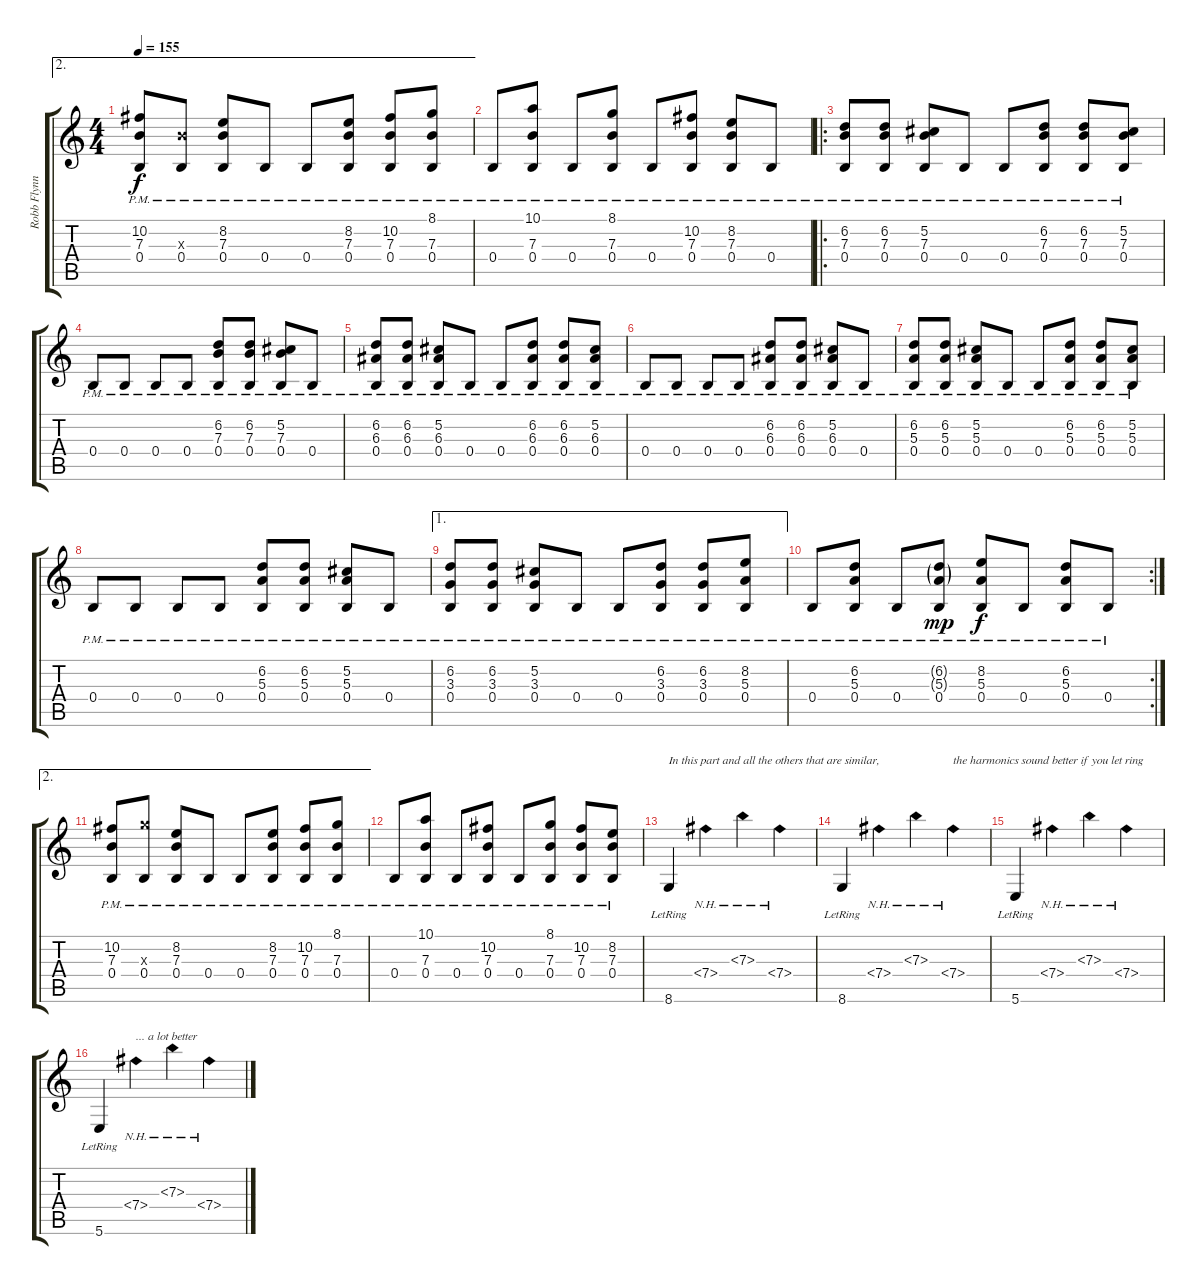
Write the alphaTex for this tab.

\track ("Robb Flynn (Rhythm guitar)" "Robb Flynn") {instrument acousticguitarsteel}
\staff {score tabs}
\tuning (B3 Ab3 E3 B2 Gb2 B1) {hide}
\ae 2
\ts (4 4)
\tempo 155
\clef g2
\ks c
(10.2 7.3 0.4{pm}).8{dy f} (7.3{x} 0.4{pm}).8 (8.2 7.3 0.4{pm}).8 0.4{pm}.8 0.4{pm}.8 (8.2 7.3 0.4{pm}).8 (10.2 7.3 0.4{pm}).8 (8.1 7.3 0.4{pm}).8 |
0.4{pm}.8 (10.1 7.3 0.4{pm}).8 0.4{pm}.8 (8.1 7.3 0.4{pm}).8 0.4{pm}.8 (10.2 7.3 0.4{pm}).8 (8.2 7.3 0.4{pm}).8 0.4{pm}.8 |
\ro
(6.2 7.3 0.4{pm}).8 (6.2 7.3 0.4{pm}).8 (5.2 7.3 0.4{pm}).8 0.4{pm}.8 0.4{pm}.8 (6.2 7.3 0.4{pm}).8 (6.2 7.3 0.4{pm}).8 (5.2 7.3 0.4{pm}).8 |
0.4{pm}.8 0.4{pm}.8 0.4{pm}.8 0.4{pm}.8 (6.2 7.3 0.4{pm}).8 (6.2 7.3 0.4{pm}).8 (5.2 7.3 0.4{pm}).8 0.4{pm}.8 |
(6.2 6.3 0.4{pm}).8 (6.2 6.3 0.4{pm}).8 (5.2 6.3 0.4{pm}).8 0.4{pm}.8 0.4{pm}.8 (6.2 6.3 0.4{pm}).8 (6.2 6.3 0.4{pm}).8 (5.2 6.3 0.4{pm}).8 |
0.4{pm}.8 0.4{pm}.8 0.4{pm}.8 0.4{pm}.8 (6.2 6.3 0.4{pm}).8 (6.2 6.3 0.4{pm}).8 (5.2 6.3 0.4{pm}).8 0.4{pm}.8 |
(6.2 5.3 0.4{pm}).8 (6.2 5.3 0.4{pm}).8 (5.2 5.3 0.4{pm}).8 0.4{pm}.8 0.4{pm}.8 (6.2 5.3 0.4{pm}).8 (6.2 5.3 0.4{pm}).8 (5.2 5.3 0.4{pm}).8 |
0.4{pm}.8 0.4{pm}.8 0.4{pm}.8 0.4{pm}.8 (6.2 5.3 0.4{pm}).8 (6.2 5.3 0.4{pm}).8 (5.2 5.3 0.4{pm}).8 0.4{pm}.8 |
\ae 1
(6.2 3.3 0.4{pm}).8 (6.2 3.3 0.4{pm}).8 (5.2 3.3 0.4{pm}).8 0.4{pm}.8 0.4{pm}.8 (6.2 3.3 0.4{pm}).8 (6.2 3.3 0.4{pm}).8 (8.2 5.3 0.4{pm}).8 |
\rc 2
0.4{pm}.8 (6.2 5.3 0.4{pm}).8 0.4{pm}.8 (6.2{g} 5.3{g} 0.4{pm}).8{dy mp} (8.2 5.3 0.4{pm}).8{dy f} 0.4{pm}.8 (6.2 5.3 0.4{pm}).8 0.4{pm}.8 |
\ae 2
(10.2 7.3 0.4{pm}).8 (15.3{x} 0.4{pm}).8 (8.2 7.3 0.4{pm}).8 0.4{pm}.8 0.4{pm}.8 (8.2 7.3 0.4{pm}).8 (10.2 7.3 0.4{pm}).8 (8.1 7.3 0.4{pm}).8 |
0.4{pm}.8 (10.1 7.3 0.4{pm}).8 0.4{pm}.8 (10.2 7.3 0.4{pm}).8 0.4{pm}.8 (8.1 7.3 0.4{pm}).8 (10.2 7.3 0.4{pm}).8 (8.2 7.3 0.4{pm}).8 |
8.6{lr}.4{txt "In this part and all the others that are similar, "} 7.4{nh}.4 7.3{nh}.4 7.4{nh}.4 |
8.6{lr}.4 7.4{nh}.4 7.3{nh}.4 7.4{nh}.4{txt "the harmonics sound better if you let ring"} |
5.6{lr}.4 7.4{nh}.4 7.3{nh}.4 7.4{nh}.4 |
5.6{lr}.4 7.4{nh}.4{txt "... a lot better"} 7.3{nh}.4 7.4{nh}.4
